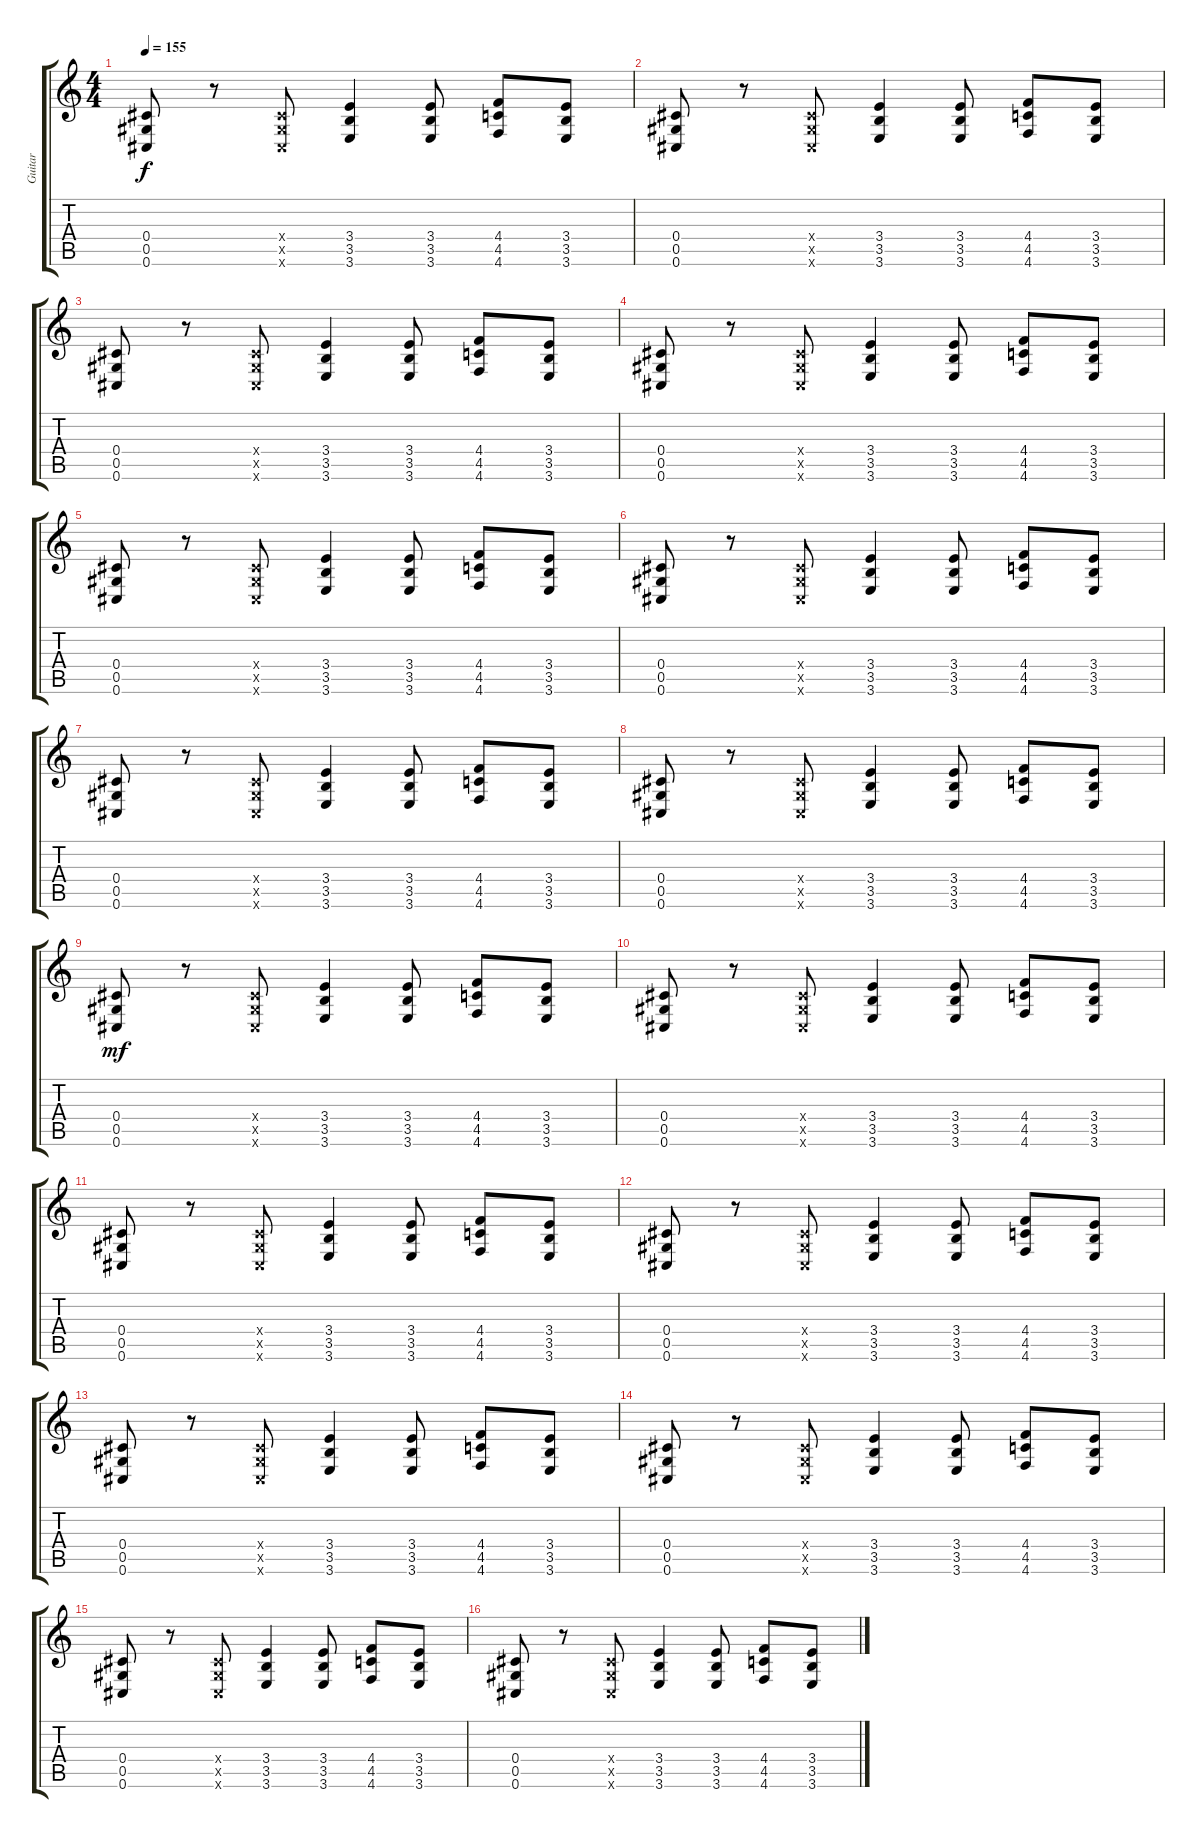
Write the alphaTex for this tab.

\track ("Guitar" "Guitar") {instrument distortionguitar}
\staff {score tabs}
\tuning (Eb4 Bb3 Gb3 Db3 Ab2 Db2) {hide}
\ts (4 4)
\tempo 155
\clef g2
\ks c
(0.4 0.5 0.6).8{dy f instrument distortionguitar} r.8 (0.4{x} 0.5{x} 0.6{x}).8 (3.4 3.5 3.6).4 (3.4 3.5 3.6).8 (4.4 4.5 4.6).8 (3.4 3.5 3.6).8 |
(0.4 0.5 0.6).8 r.8 (0.4{x} 0.5{x} 0.6{x}).8 (3.4 3.5 3.6).4 (3.4 3.5 3.6).8 (4.4 4.5 4.6).8 (3.4 3.5 3.6).8 |
(0.4 0.5 0.6).8 r.8 (0.4{x} 0.5{x} 0.6{x}).8 (3.4 3.5 3.6).4 (3.4 3.5 3.6).8 (4.4 4.5 4.6).8{txt ""} (3.4 3.5 3.6).8 |
(0.4 0.5 0.6).8 r.8 (0.4{x} 0.5{x} 0.6{x}).8 (3.4 3.5 3.6).4 (3.4 3.5 3.6).8 (4.4 4.5 4.6).8 (3.4 3.5 3.6).8 |
(0.4 0.5 0.6).8 r.8 (0.4{x} 0.5{x} 0.6{x}).8 (3.4 3.5 3.6).4 (3.4 3.5 3.6).8 (4.4 4.5 4.6).8 (3.4 3.5 3.6).8 |
(0.4 0.5 0.6).8 r.8 (0.4{x} 0.5{x} 0.6{x}).8 (3.4 3.5 3.6).4 (3.4 3.5 3.6).8 (4.4 4.5 4.6).8 (3.4 3.5 3.6).8 |
(0.4 0.5 0.6).8 r.8 (0.4{x} 0.5{x} 0.6{x}).8 (3.4 3.5 3.6).4 (3.4 3.5 3.6).8 (4.4 4.5 4.6).8 (3.4 3.5 3.6).8 |
(0.4 0.5 0.6).8 r.8 (0.4{x} 0.5{x} 0.6{x}).8 (3.4 3.5 3.6).4 (3.4 3.5 3.6).8 (4.4 4.5 4.6).8 (3.4 3.5 3.6).8 |
(0.4 0.5 0.6).8{dy mf} r.8 (0.4{x} 0.5{x} 0.6{x}).8 (3.4 3.5 3.6).4 (3.4 3.5 3.6).8 (4.4 4.5 4.6).8 (3.4 3.5 3.6).8 |
(0.4 0.5 0.6).8 r.8 (0.4{x} 0.5{x} 0.6{x}).8 (3.4 3.5 3.6).4 (3.4 3.5 3.6).8 (4.4 4.5 4.6).8 (3.4 3.5 3.6).8 |
(0.4 0.5 0.6).8 r.8 (0.4{x} 0.5{x} 0.6{x}).8 (3.4 3.5 3.6).4 (3.4 3.5 3.6).8 (4.4 4.5 4.6).8 (3.4 3.5 3.6).8 |
(0.4 0.5 0.6).8 r.8 (0.4{x} 0.5{x} 0.6{x}).8 (3.4 3.5 3.6).4 (3.4 3.5 3.6).8 (4.4 4.5 4.6).8 (3.4 3.5 3.6).8 |
(0.4 0.5 0.6).8 r.8 (0.4{x} 0.5{x} 0.6{x}).8 (3.4 3.5 3.6).4 (3.4 3.5 3.6).8 (4.4 4.5 4.6).8 (3.4 3.5 3.6).8 |
(0.4 0.5 0.6).8 r.8 (0.4{x} 0.5{x} 0.6{x}).8 (3.4 3.5 3.6).4 (3.4 3.5 3.6).8 (4.4 4.5 4.6).8 (3.4 3.5 3.6).8 |
(0.4 0.5 0.6).8 r.8 (0.4{x} 0.5{x} 0.6{x}).8 (3.4 3.5 3.6).4 (3.4 3.5 3.6).8 (4.4 4.5 4.6).8 (3.4 3.5 3.6).8 |
(0.4 0.5 0.6).8 r.8 (0.4{x} 0.5{x} 0.6{x}).8 (3.4 3.5 3.6).4 (3.4 3.5 3.6).8 (4.4 4.5 4.6).8 (3.4 3.5 3.6).8
